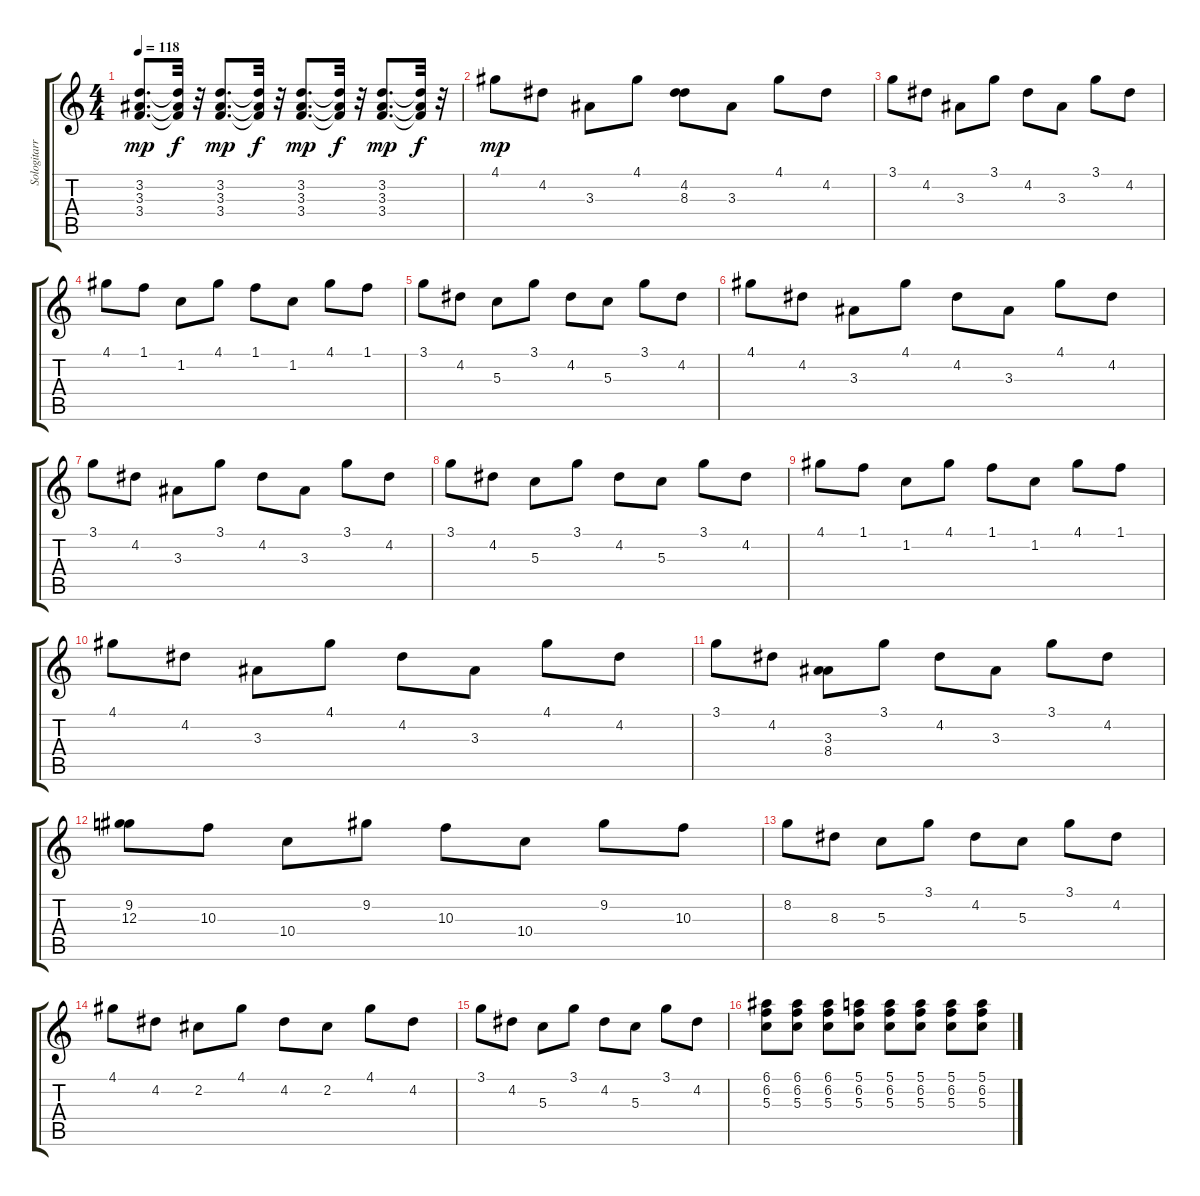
\track ("Sologitarre" "Sologitarr") {instrument electricguitarjazz}
\staff {score tabs}
\tuning (E4 B3 G3 D3 A2 E2) {hide}
\ts (4 4)
\tempo 118
\clef g2
\ks c
(3.2 3.3 3.4).8{d dy mp} (3.2{t} 3.3{t} 3.4{t}).32{dy f} r.32 (3.2 3.3 3.4).8{d dy mp} (3.2{t} 3.3{t} 3.4{t}).32{dy f} r.32 (3.2 3.3 3.4).8{d dy mp} (3.2{t} 3.3{t} 3.4{t}).32{dy f} r.32 (3.2 3.3 3.4).8{d dy mp} (3.2{t} 3.3{t} 3.4{t}).32{dy f} r.32 |
4.1.8{dy mp} 4.2.8 3.3.8 4.1.8 (4.2 8.3).8 3.3.8 4.1.8 4.2.8 |
3.1.8 4.2.8 3.3.8 3.1.8 4.2.8 3.3.8 3.1.8 4.2.8 |
4.1.8 1.1.8 1.2.8 4.1.8 1.1.8 1.2.8 4.1.8 1.1.8 |
3.1.8 4.2.8 5.3.8 3.1.8 4.2.8 5.3.8 3.1.8 4.2.8 |
4.1.8 4.2.8 3.3.8 4.1.8 4.2.8 3.3.8 4.1.8 4.2.8 |
3.1.8 4.2.8 3.3.8 3.1.8 4.2.8 3.3.8 3.1.8 4.2.8 |
3.1.8 4.2.8 5.3.8 3.1.8 4.2.8 5.3.8 3.1.8 4.2.8 |
4.1.8 1.1.8 1.2.8 4.1.8 1.1.8 1.2.8 4.1.8 1.1.8 |
4.1.8 4.2.8 3.3.8 4.1.8 4.2.8 3.3.8 4.1.8 4.2.8 |
3.1.8 4.2.8 (3.3 8.4).8 3.1.8 4.2.8 3.3.8 3.1.8 4.2.8 |
(9.2 12.3).8 10.3.8 10.4.8 9.2.8 10.3.8 10.4.8 9.2.8 10.3.8 |
8.2.8 8.3.8 5.3.8 3.1.8 4.2.8 5.3.8 3.1.8 4.2.8 |
4.1.8 4.2.8 2.2.8 4.1.8 4.2.8 2.2.8 4.1.8 4.2.8 |
3.1.8 4.2.8 5.3.8 3.1.8 4.2.8 5.3.8 3.1.8 4.2.8 |
(6.1 6.2 5.3).8 (6.1 6.2 5.3).8 (6.1 6.2 5.3).8 (5.1 6.2 5.3).8 (5.1 6.2 5.3).8 (5.1 6.2 5.3).8 (5.1 6.2 5.3).8 (5.1 6.2 5.3).8
